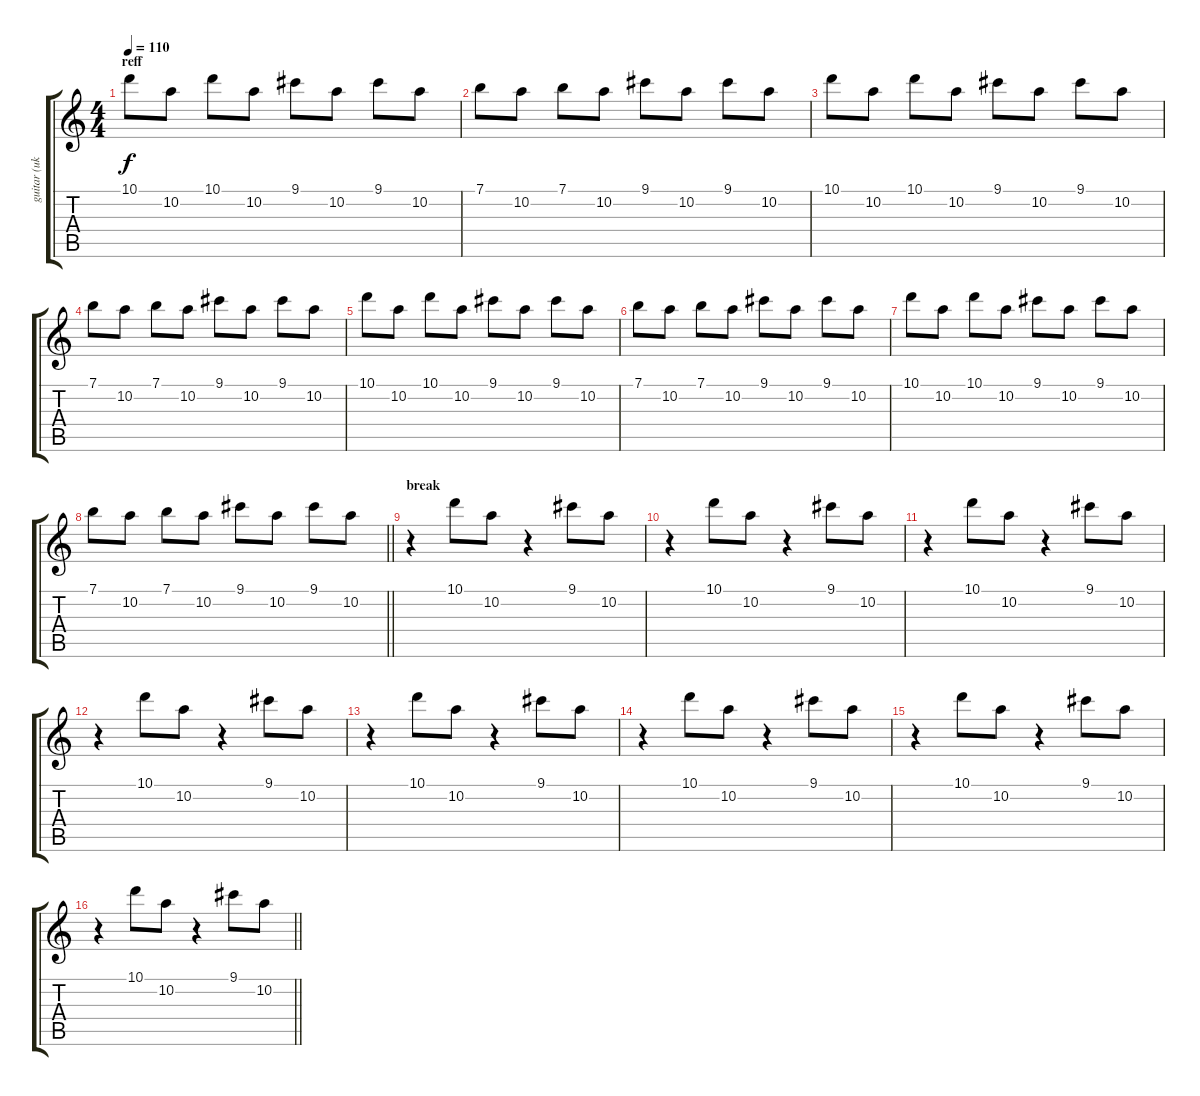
\track ("guitar (uki)" "guitar (uk") {instrument distortionguitar}
\staff {score tabs}
\tuning (E4 B3 G3 D3 A2 E2) {hide}
\ts (4 4)
\section ("" "reff")
\tempo 110
\clef g2
\ks c
10.1.8{dy f} 10.2.8 10.1.8 10.2.8 9.1.8 10.2.8 9.1.8 10.2.8 |
7.1.8 10.2.8 7.1.8 10.2.8 9.1.8 10.2.8 9.1.8 10.2.8 |
10.1.8 10.2.8 10.1.8 10.2.8 9.1.8 10.2.8 9.1.8 10.2.8 |
7.1.8 10.2.8 7.1.8 10.2.8 9.1.8 10.2.8 9.1.8 10.2.8 |
10.1.8 10.2.8 10.1.8 10.2.8 9.1.8 10.2.8 9.1.8 10.2.8 |
7.1.8 10.2.8 7.1.8 10.2.8 9.1.8 10.2.8 9.1.8 10.2.8 |
10.1.8 10.2.8 10.1.8 10.2.8 9.1.8 10.2.8 9.1.8 10.2.8 |
\barLineRight lightlight
7.1.8 10.2.8 7.1.8 10.2.8 9.1.8 10.2.8 9.1.8 10.2.8 |
\section ("" "break")
r.4 10.1.8 10.2.8 r.4 9.1.8 10.2.8 |
r.4 10.1.8 10.2.8 r.4 9.1.8 10.2.8 |
r.4 10.1.8 10.2.8 r.4 9.1.8 10.2.8 |
r.4 10.1.8 10.2.8 r.4 9.1.8 10.2.8 |
r.4 10.1.8 10.2.8 r.4 9.1.8 10.2.8 |
r.4 10.1.8 10.2.8 r.4 9.1.8 10.2.8 |
r.4 10.1.8 10.2.8 r.4 9.1.8 10.2.8 |
\barLineRight lightlight
r.4 10.1.8 10.2.8 r.4 9.1.8 10.2.8
